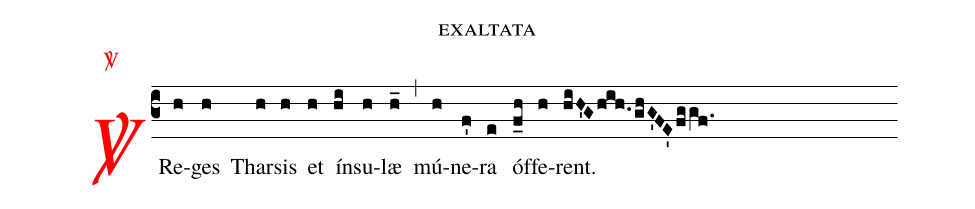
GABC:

name:exaltata;
annotation:{\color{red}\Vbar\ };
%%
(c3)<v>\rubric{\Vbar}</v>Re(h)ges(h) Thar(h)sis(h) et(h) ín(hi)su(h)læ(h_)(,) mú(h)ne(f')ra(e) óf(f_h)fe(h)rent.(hiH'Ghih.ghG'FE'fggf.)
